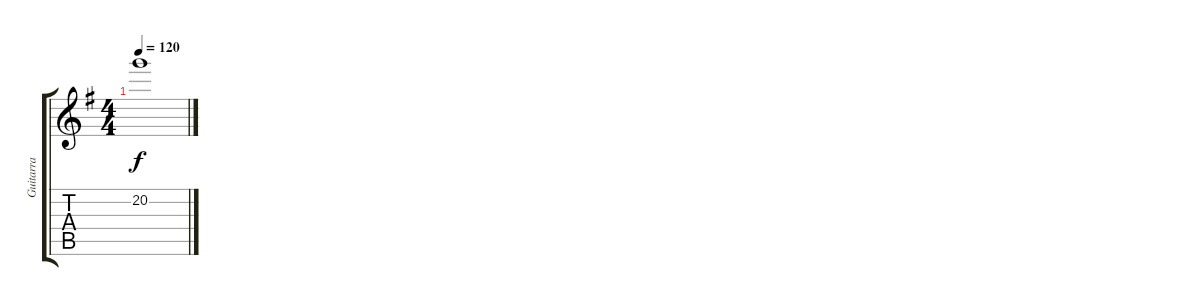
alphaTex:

\track ("Guitarra" "Guitarra") {instrument acousticguitarsteel}
\staff {score tabs}
\tuning (E4 B3 G3 D3 A2 E2) {hide}
\ts (4 4)
\tempo 120
\clef g2
\ks g
20.2.1{dy f}
